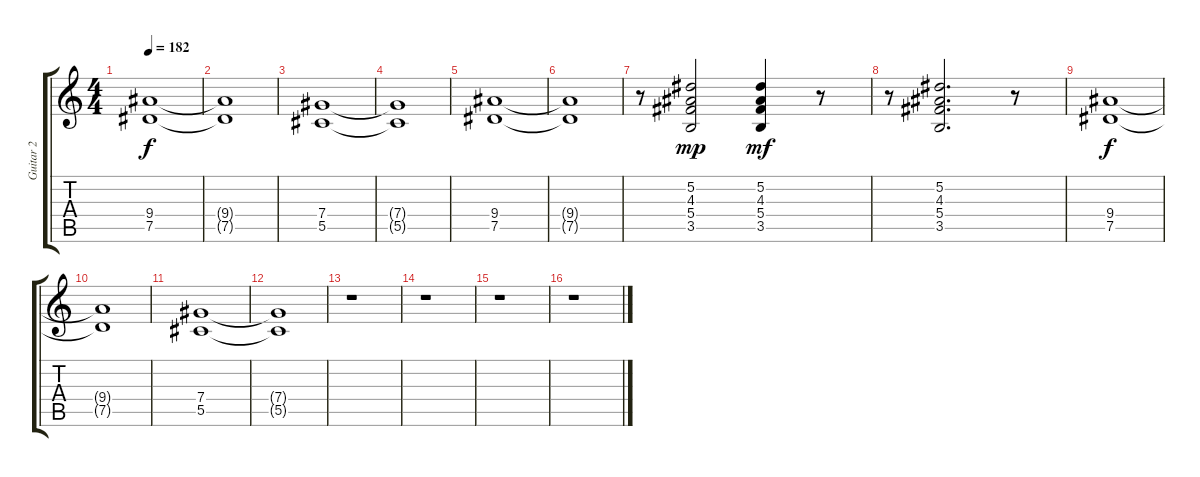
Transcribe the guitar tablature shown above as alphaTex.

\track ("Guitar 2" "Guitar 2") {instrument overdrivenguitar}
\staff {score tabs}
\tuning (Eb4 Bb3 Gb3 Db3 Ab2 Eb2) {hide}
\ts (4 4)
\tempo 182
\clef g2
\ks c
(9.4 7.5).1{dy f} |
(9.4{t} 7.5{t}).1 |
(7.4 5.5).1 |
(7.4{t} 5.5{t}).1 |
(9.4 7.5).1 |
(9.4{t} 7.5{t}).1 |
r.8 (5.2 4.3 5.4 3.5).2{dy mp} (5.2 4.3 5.4 3.5).4{dy mf} r.8 |
r.8 (5.2 4.3 5.4 3.5).2{d} r.8 |
(9.4 7.5).1{dy f} |
(9.4{t} 7.5{t}).1 |
(7.4 5.5).1 |
(7.4{t} 5.5{t}).1 |
r.1 |
r.1 |
r.1 |
r.1
